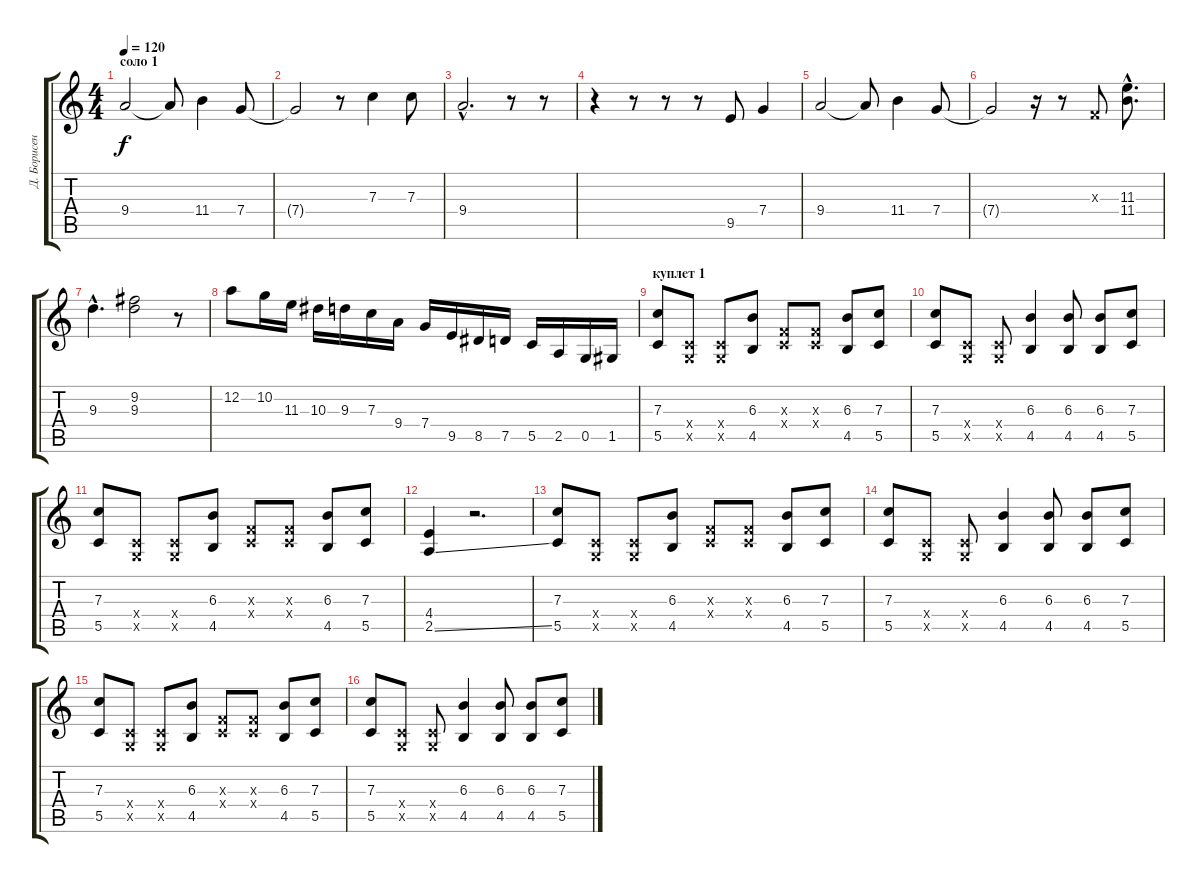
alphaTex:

\track ("Д. Борисенков(ещё один)" "Д. Борисен") {instrument distortionguitar}
\staff {score tabs}
\tuning (D4 A3 F3 C3 G2 D2) {hide}
\ts (4 4)
\section ("" "соло 1")
\tempo 120
\clef g2
\ks c
9.4.2{dy f instrument distortionguitar} 9.4{t}.8 11.4.4 7.4.8 |
7.4{t}.2 r.8 7.3.4 7.3.8 |
9.4{hac}.2{d} r.8 r.8 |
r.4 r.8 r.8 r.8 9.5.8 7.4.4 |
9.4.2 9.4{t}.8 11.4.4 7.4.8 |
7.4{t}.2 r.16 r.8 0.3{x}.8 (11.3{hac} 11.4{hac}).8{d} |
9.3{hac}.4{d} (9.2 9.3).2 r.8 |
12.2.8 10.2.16 11.3.16 10.3.16 9.3.16 7.3.16 9.4.16 7.4.16 9.5.16 8.5.16 7.5.16 5.5.16 2.5.16 0.5.16 1.5.16 |
\section ("" "куплет 1")
(7.3 5.5).8 (0.4{x} 0.5{x}).8 (0.4{x} 0.5{x}).8 (6.3 4.5).8 (0.3{x} 0.4{x}).8 (0.3{x} 0.4{x}).8 (6.3 4.5).8 (7.3 5.5).8 |
(7.3 5.5).8 (0.4{x} 0.5{x}).8 (0.4{x} 0.5{x}).8 (6.3 4.5).4 (6.3 4.5).8 (6.3 4.5).8 (7.3 5.5).8 |
(7.3 5.5).8 (0.4{x} 0.5{x}).8 (0.4{x} 0.5{x}).8 (6.3 4.5).8 (0.3{x} 0.4{x}).8 (0.3{x} 0.4{x}).8 (6.3 4.5).8 (7.3 5.5).8 |
(4.4 2.5{ss}).4 r.2{d} |
(7.3 5.5).8 (0.4{x} 0.5{x}).8 (0.4{x} 0.5{x}).8 (6.3 4.5).8 (0.3{x} 0.4{x}).8 (0.3{x} 0.4{x}).8 (6.3 4.5).8 (7.3 5.5).8 |
(7.3 5.5).8 (0.4{x} 0.5{x}).8 (0.4{x} 0.5{x}).8 (6.3 4.5).4 (6.3 4.5).8 (6.3 4.5).8 (7.3 5.5).8 |
(7.3 5.5).8 (0.4{x} 0.5{x}).8 (0.4{x} 0.5{x}).8 (6.3 4.5).8 (0.3{x} 0.4{x}).8 (0.3{x} 0.4{x}).8 (6.3 4.5).8 (7.3 5.5).8 |
(7.3 5.5).8 (0.4{x} 0.5{x}).8 (0.4{x} 0.5{x}).8 (6.3 4.5).4 (6.3 4.5).8 (6.3 4.5).8 (7.3 5.5).8
